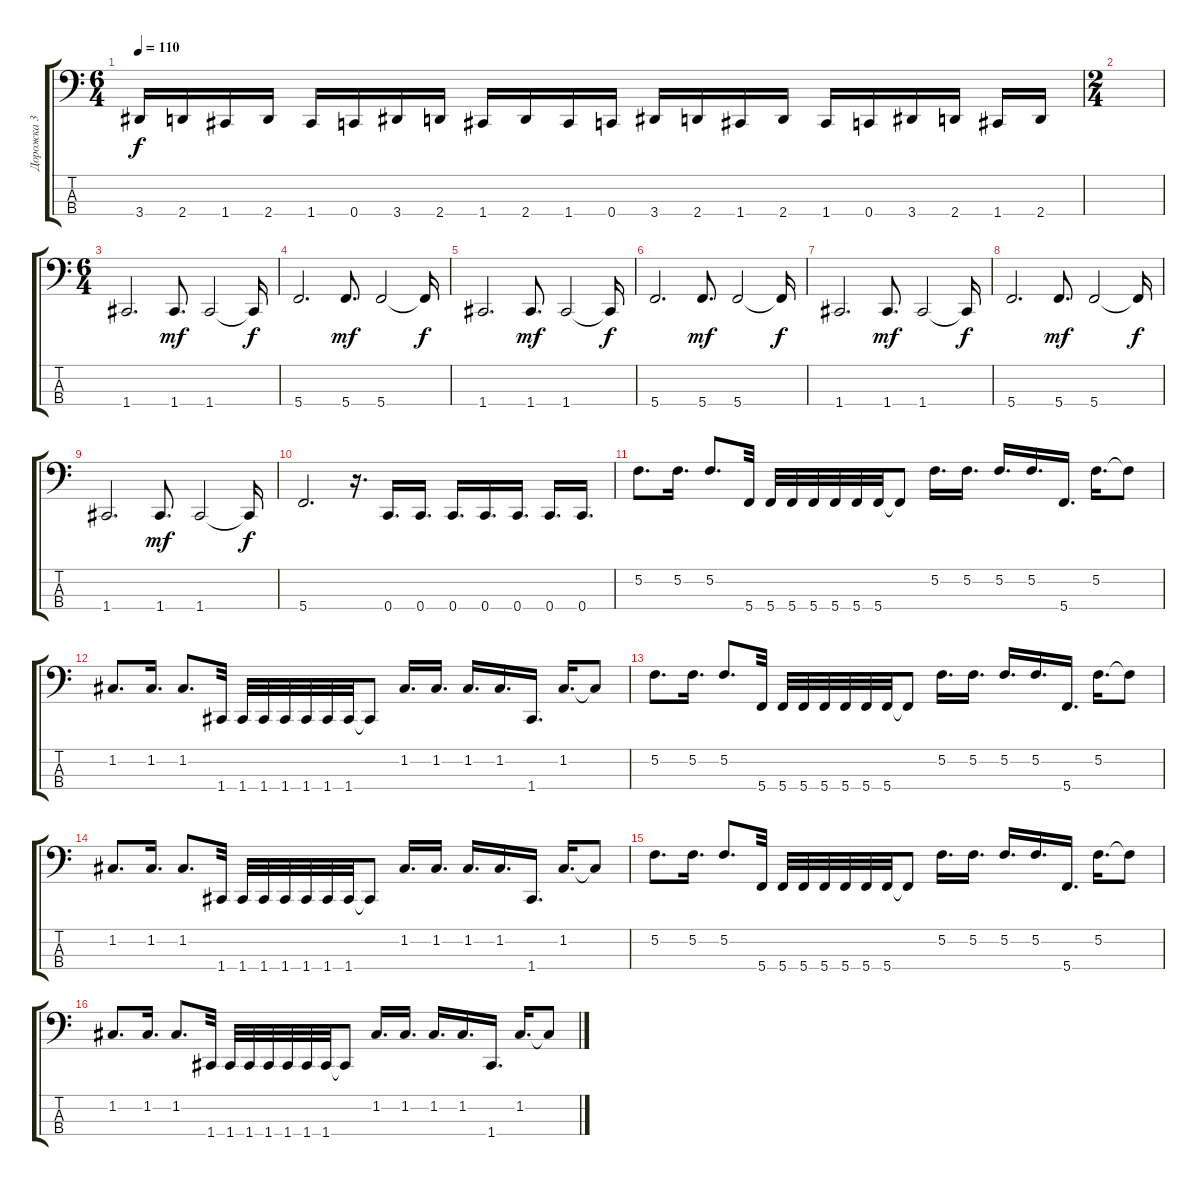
\track ("Дорожка 3" "Дорожка 3") {instrument electricbassfinger}
\staff {score tabs}
\tuning (F2 C2 G1 C1) {hide}
\ts (6 4)
\tempo 110
\clef f4
\ks c
3.4.16{dy f} 2.4.16 1.4.16 2.4.16 1.4.16 0.4.16 3.4.16 2.4.16 1.4.16 2.4.16 1.4.16 0.4.16 3.4.16 2.4.16 1.4.16 2.4.16 1.4.16 0.4.16 3.4.16 2.4.16 1.4.16 2.4.16 |
\ts (2 4)
|
\ts (6 4)
1.4.2{d} 1.4.8{d dy mf} 1.4.2 1.4{t}.16{dy f} |
5.4.2{d} 5.4.8{d dy mf} 5.4.2 5.4{t}.16{dy f} |
1.4.2{d} 1.4.8{d dy mf} 1.4.2 1.4{t}.16{dy f} |
5.4.2{d} 5.4.8{d dy mf} 5.4.2 5.4{t}.16{dy f} |
1.4.2{d} 1.4.8{d dy mf} 1.4.2 1.4{t}.16{dy f} |
5.4.2{d} 5.4.8{d dy mf} 5.4.2 5.4{t}.16{dy f} |
1.4.2{d} 1.4.8{d dy mf} 1.4.2 1.4{t}.16{dy f} |
5.4.2{d} r.16{d} 0.4.16{d} 0.4.16{d} 0.4.16{d} 0.4.16{d} 0.4.16{d} 0.4.16{d} 0.4.16{d} |
5.2.8{d} 5.2.16{d} 5.2.8{d} 5.4.32 5.4.32 5.4.32 5.4.32 5.4.32 5.4.32 5.4.32 5.4{t}.8 5.2.16{d} 5.2.16{d} 5.2.16{d} 5.2.16{d} 5.4.16{d} 5.2.16{d} 5.2{t}.8 |
1.2.8{d} 1.2.16{d} 1.2.8{d} 1.4.32 1.4.32 1.4.32 1.4.32 1.4.32 1.4.32 1.4.32 1.4{t}.8 1.2.16{d} 1.2.16{d} 1.2.16{d} 1.2.16{d} 1.4.16{d} 1.2.16{d} 1.2{t}.8 |
5.2.8{d} 5.2.16{d} 5.2.8{d} 5.4.32 5.4.32 5.4.32 5.4.32 5.4.32 5.4.32 5.4.32 5.4{t}.8 5.2.16{d} 5.2.16{d} 5.2.16{d} 5.2.16{d} 5.4.16{d} 5.2.16{d} 5.2{t}.8 |
1.2.8{d} 1.2.16{d} 1.2.8{d} 1.4.32 1.4.32 1.4.32 1.4.32 1.4.32 1.4.32 1.4.32 1.4{t}.8 1.2.16{d} 1.2.16{d} 1.2.16{d} 1.2.16{d} 1.4.16{d} 1.2.16{d} 1.2{t}.8 |
5.2.8{d} 5.2.16{d} 5.2.8{d} 5.4.32 5.4.32 5.4.32 5.4.32 5.4.32 5.4.32 5.4.32 5.4{t}.8 5.2.16{d} 5.2.16{d} 5.2.16{d} 5.2.16{d} 5.4.16{d} 5.2.16{d} 5.2{t}.8 |
1.2.8{d} 1.2.16{d} 1.2.8{d} 1.4.32 1.4.32 1.4.32 1.4.32 1.4.32 1.4.32 1.4.32 1.4{t}.8 1.2.16{d} 1.2.16{d} 1.2.16{d} 1.2.16{d} 1.4.16{d} 1.2.16{d} 1.2{t}.8
